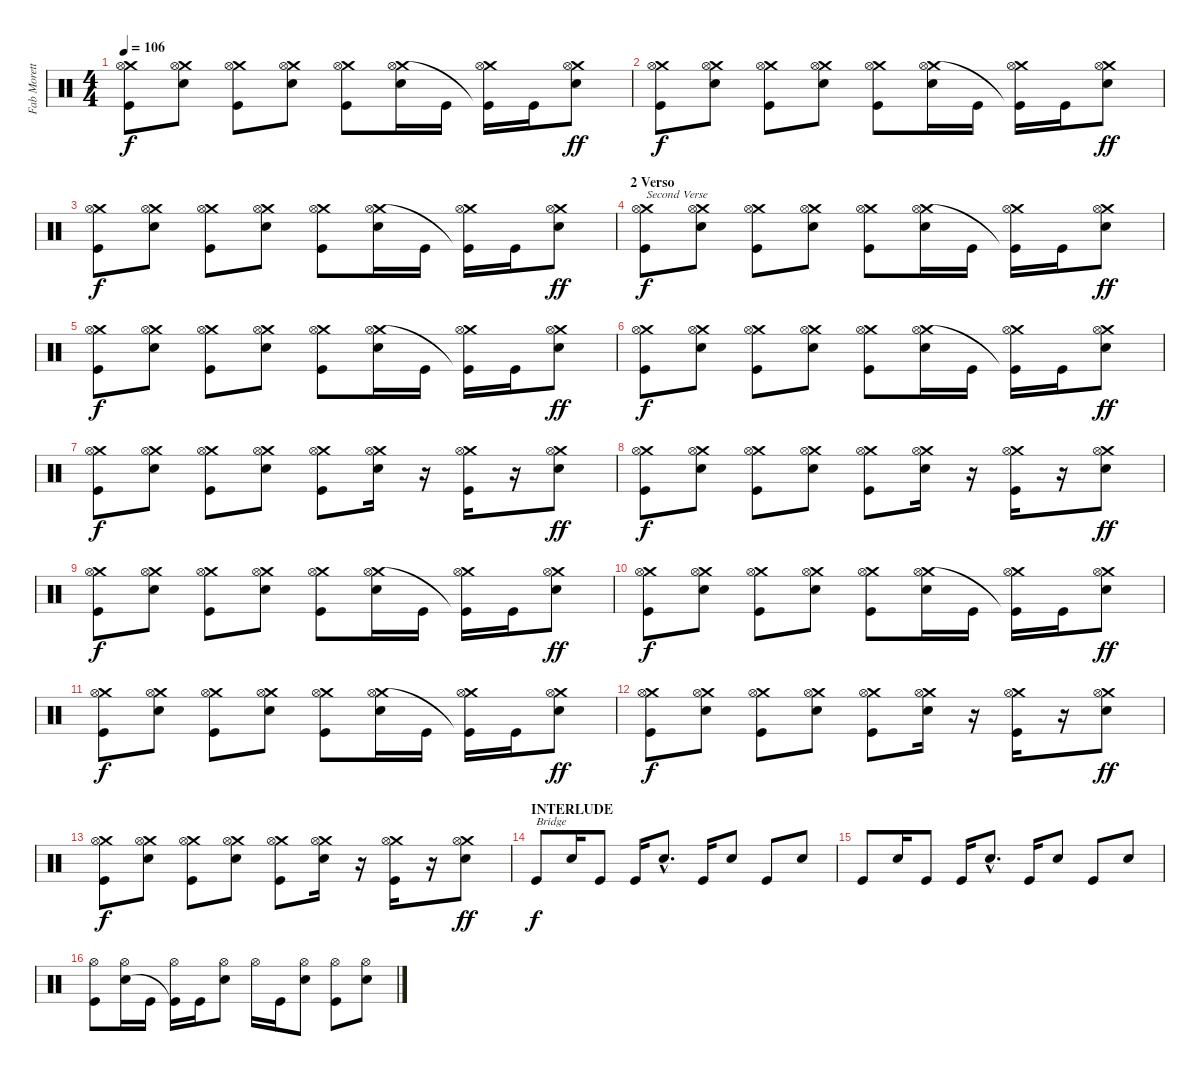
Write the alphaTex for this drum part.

\track ("Fab Moretti" "Fab Morett") {instrument percussion}
\staff {score}
\articulation defaults
\ts (4 4)
\tempo 106
\clef neutral
\ks c
("Crash medium (hit)" "Hi-Hat (open)" "Kick (hit)").8{dy f} ("Crash medium (hit)" "Electric Snare (hit)" "Hi-Hat (open)").8 ("Crash medium (hit)" "Hi-Hat (open)" "Kick (hit)").8 ("Crash medium (hit)" "Electric Snare (hit)" "Hi-Hat (open)").8 ("Crash medium (hit)" "Hi-Hat (open)" "Kick (hit)").8 ("Crash medium (hit)" "Electric Snare (hit)" "Hi-Hat (open)").16 "Kick (hit)".16 ("Crash medium (hit)" "Hi-Hat (open)" "Kick (hit)"{t}).16 "Kick (hit)".16 ("Crash medium (hit)" "Electric Snare (hit)" "Hi-Hat (open)").8{dy ff} |
("Crash medium (hit)" "Hi-Hat (open)" "Kick (hit)").8{dy f} ("Crash medium (hit)" "Electric Snare (hit)" "Hi-Hat (open)").8 ("Crash medium (hit)" "Hi-Hat (open)" "Kick (hit)").8 ("Crash medium (hit)" "Electric Snare (hit)" "Hi-Hat (open)").8 ("Crash medium (hit)" "Hi-Hat (open)" "Kick (hit)").8 ("Crash medium (hit)" "Electric Snare (hit)" "Hi-Hat (open)").16 "Kick (hit)".16 ("Crash medium (hit)" "Hi-Hat (open)" "Kick (hit)"{t}).16 "Kick (hit)".16 ("Crash medium (hit)" "Electric Snare (hit)" "Hi-Hat (open)").8{dy ff} |
("Crash medium (hit)" "Hi-Hat (open)" "Kick (hit)").8{dy f} ("Crash medium (hit)" "Electric Snare (hit)" "Hi-Hat (open)").8 ("Crash medium (hit)" "Hi-Hat (open)" "Kick (hit)").8 ("Crash medium (hit)" "Electric Snare (hit)" "Hi-Hat (open)").8 ("Crash medium (hit)" "Hi-Hat (open)" "Kick (hit)").8 ("Crash medium (hit)" "Electric Snare (hit)" "Hi-Hat (open)").16 "Kick (hit)".16 ("Crash medium (hit)" "Hi-Hat (open)" "Kick (hit)"{t}).16 "Kick (hit)".16 ("Crash medium (hit)" "Electric Snare (hit)" "Hi-Hat (open)").8{dy ff} |
\section ("" "2 Verso")
("Crash medium (hit)" "Hi-Hat (open)" "Kick (hit)").8{txt "Second Verse" dy f} ("Crash medium (hit)" "Electric Snare (hit)" "Hi-Hat (open)").8 ("Crash medium (hit)" "Hi-Hat (open)" "Kick (hit)").8 ("Crash medium (hit)" "Electric Snare (hit)" "Hi-Hat (open)").8 ("Crash medium (hit)" "Hi-Hat (open)" "Kick (hit)").8 ("Crash medium (hit)" "Electric Snare (hit)" "Hi-Hat (open)").16 "Kick (hit)".16 ("Crash medium (hit)" "Hi-Hat (open)" "Kick (hit)"{t}).16 "Kick (hit)".16 ("Crash medium (hit)" "Electric Snare (hit)" "Hi-Hat (open)").8{dy ff} |
("Crash medium (hit)" "Hi-Hat (open)" "Kick (hit)").8{dy f} ("Crash medium (hit)" "Electric Snare (hit)" "Hi-Hat (open)").8 ("Crash medium (hit)" "Hi-Hat (open)" "Kick (hit)").8 ("Crash medium (hit)" "Electric Snare (hit)" "Hi-Hat (open)").8 ("Crash medium (hit)" "Hi-Hat (open)" "Kick (hit)").8 ("Crash medium (hit)" "Electric Snare (hit)" "Hi-Hat (open)").16 "Kick (hit)".16 ("Crash medium (hit)" "Hi-Hat (open)" "Kick (hit)"{t}).16 "Kick (hit)".16 ("Crash medium (hit)" "Electric Snare (hit)" "Hi-Hat (open)").8{dy ff} |
("Crash medium (hit)" "Hi-Hat (open)" "Kick (hit)").8{dy f} ("Crash medium (hit)" "Electric Snare (hit)" "Hi-Hat (open)").8 ("Crash medium (hit)" "Hi-Hat (open)" "Kick (hit)").8 ("Crash medium (hit)" "Electric Snare (hit)" "Hi-Hat (open)").8 ("Crash medium (hit)" "Hi-Hat (open)" "Kick (hit)").8 ("Crash medium (hit)" "Electric Snare (hit)" "Hi-Hat (open)").16 "Kick (hit)".16 ("Crash medium (hit)" "Hi-Hat (open)" "Kick (hit)"{t}).16 "Kick (hit)".16 ("Crash medium (hit)" "Electric Snare (hit)" "Hi-Hat (open)").8{dy ff} |
("Crash medium (hit)" "Hi-Hat (open)" "Kick (hit)").8{dy f} ("Crash medium (hit)" "Electric Snare (hit)" "Hi-Hat (open)").8 ("Crash medium (hit)" "Hi-Hat (open)" "Kick (hit)").8 ("Crash medium (hit)" "Electric Snare (hit)" "Hi-Hat (open)").8 ("Crash medium (hit)" "Hi-Hat (open)" "Kick (hit)").8 ("Crash medium (hit)" "Electric Snare (hit)" "Hi-Hat (open)").16 r.16 ("Crash medium (hit)" "Hi-Hat (open)" "Kick (hit)").16 r.16 ("Crash medium (hit)" "Electric Snare (hit)" "Hi-Hat (open)").8{dy ff} |
("Crash medium (hit)" "Hi-Hat (open)" "Kick (hit)").8{dy f} ("Crash medium (hit)" "Electric Snare (hit)" "Hi-Hat (open)").8 ("Crash medium (hit)" "Hi-Hat (open)" "Kick (hit)").8 ("Crash medium (hit)" "Electric Snare (hit)" "Hi-Hat (open)").8 ("Crash medium (hit)" "Hi-Hat (open)" "Kick (hit)").8 ("Crash medium (hit)" "Electric Snare (hit)" "Hi-Hat (open)").16 r.16 ("Crash medium (hit)" "Hi-Hat (open)" "Kick (hit)").16 r.16 ("Crash medium (hit)" "Electric Snare (hit)" "Hi-Hat (open)").8{dy ff} |
("Crash medium (hit)" "Hi-Hat (open)" "Kick (hit)").8{dy f} ("Crash medium (hit)" "Electric Snare (hit)" "Hi-Hat (open)").8 ("Crash medium (hit)" "Hi-Hat (open)" "Kick (hit)").8 ("Crash medium (hit)" "Electric Snare (hit)" "Hi-Hat (open)").8 ("Crash medium (hit)" "Hi-Hat (open)" "Kick (hit)").8 ("Crash medium (hit)" "Electric Snare (hit)" "Hi-Hat (open)").16 "Kick (hit)".16 ("Crash medium (hit)" "Hi-Hat (open)" "Kick (hit)"{t}).16 "Kick (hit)".16 ("Crash medium (hit)" "Electric Snare (hit)" "Hi-Hat (open)").8{dy ff} |
("Crash medium (hit)" "Hi-Hat (open)" "Kick (hit)").8{dy f} ("Crash medium (hit)" "Electric Snare (hit)" "Hi-Hat (open)").8 ("Crash medium (hit)" "Hi-Hat (open)" "Kick (hit)").8 ("Crash medium (hit)" "Electric Snare (hit)" "Hi-Hat (open)").8 ("Crash medium (hit)" "Hi-Hat (open)" "Kick (hit)").8 ("Crash medium (hit)" "Electric Snare (hit)" "Hi-Hat (open)").16 "Kick (hit)".16 ("Crash medium (hit)" "Hi-Hat (open)" "Kick (hit)"{t}).16 "Kick (hit)".16 ("Crash medium (hit)" "Electric Snare (hit)" "Hi-Hat (open)").8{dy ff} |
("Crash medium (hit)" "Hi-Hat (open)" "Kick (hit)").8{dy f} ("Crash medium (hit)" "Electric Snare (hit)" "Hi-Hat (open)").8 ("Crash medium (hit)" "Hi-Hat (open)" "Kick (hit)").8 ("Crash medium (hit)" "Electric Snare (hit)" "Hi-Hat (open)").8 ("Crash medium (hit)" "Hi-Hat (open)" "Kick (hit)").8 ("Crash medium (hit)" "Electric Snare (hit)" "Hi-Hat (open)").16 "Kick (hit)".16 ("Crash medium (hit)" "Hi-Hat (open)" "Kick (hit)"{t}).16 "Kick (hit)".16 ("Crash medium (hit)" "Electric Snare (hit)" "Hi-Hat (open)").8{dy ff} |
("Crash medium (hit)" "Hi-Hat (open)" "Kick (hit)").8{dy f} ("Crash medium (hit)" "Electric Snare (hit)" "Hi-Hat (open)").8 ("Crash medium (hit)" "Hi-Hat (open)" "Kick (hit)").8 ("Crash medium (hit)" "Electric Snare (hit)" "Hi-Hat (open)").8 ("Crash medium (hit)" "Hi-Hat (open)" "Kick (hit)").8 ("Crash medium (hit)" "Electric Snare (hit)" "Hi-Hat (open)").16 r.16 ("Crash medium (hit)" "Hi-Hat (open)" "Kick (hit)").16 r.16 ("Crash medium (hit)" "Electric Snare (hit)" "Hi-Hat (open)").8{dy ff} |
("Crash medium (hit)" "Hi-Hat (open)" "Kick (hit)").8{dy f} ("Crash medium (hit)" "Electric Snare (hit)" "Hi-Hat (open)").8 ("Crash medium (hit)" "Hi-Hat (open)" "Kick (hit)").8 ("Crash medium (hit)" "Electric Snare (hit)" "Hi-Hat (open)").8 ("Crash medium (hit)" "Hi-Hat (open)" "Kick (hit)").8 ("Crash medium (hit)" "Electric Snare (hit)" "Hi-Hat (open)").16 r.16 ("Crash medium (hit)" "Hi-Hat (open)" "Kick (hit)").16 r.16 ("Crash medium (hit)" "Electric Snare (hit)" "Hi-Hat (open)").8{dy ff} |
\section ("" "INTERLUDE")
"Kick (hit)".8{txt "Bridge" dy f} "Electric Snare (hit)".16 "Kick (hit)".8 "Kick (hit)".16 "Electric Snare (hit)"{hac}.8{d} "Kick (hit)".16 "Electric Snare (hit)".8 "Kick (hit)".8 "Electric Snare (hit)".8 |
"Kick (hit)".8 "Electric Snare (hit)".16 "Kick (hit)".8 "Kick (hit)".16 "Electric Snare (hit)"{hac}.8{d} "Kick (hit)".16 "Electric Snare (hit)".8 "Kick (hit)".8 "Electric Snare (hit)".8 |
("Hi-Hat (open)" "Kick (hit)").8 ("Hi-Hat (open)" "Electric Snare (hit)").16 "Kick (hit)".16 ("Hi-Hat (open)" "Kick (hit)"{t}).16 "Kick (hit)".16 ("Hi-Hat (open)" "Electric Snare (hit)").8 "Hi-Hat (open)".16 "Kick (hit)".16 ("Hi-Hat (open)" "Electric Snare (hit)").8 ("Hi-Hat (open)" "Kick (hit)").8 ("Hi-Hat (open)" "Electric Snare (hit)").8
